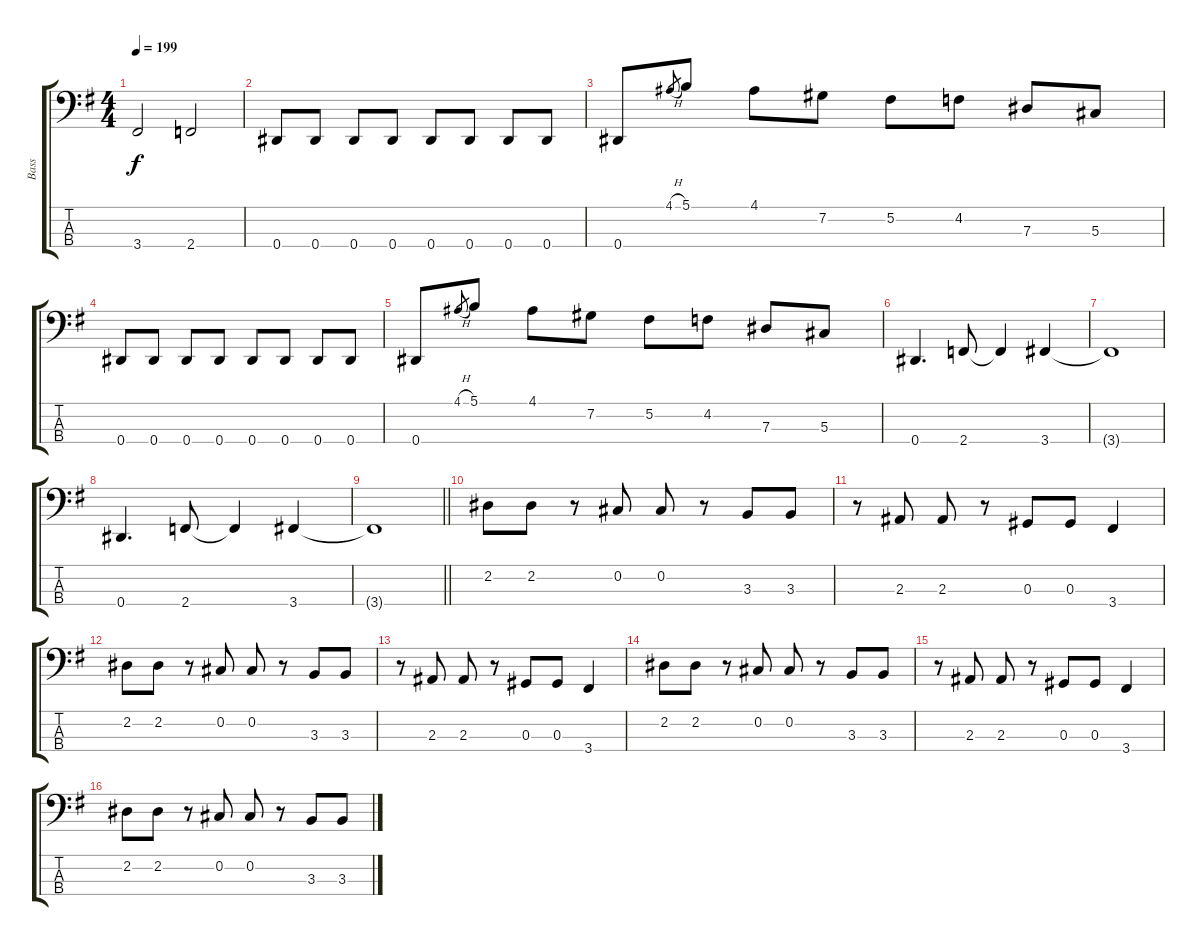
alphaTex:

\track ("Bass" "Bass") {instrument electricbasspick}
\staff {score tabs}
\tuning (Gb2 Db2 Ab1 Eb1) {hide}
\ts (4 4)
\tempo 199
\clef f4
\ks g
3.4.2{dy f} 2.4.2 |
0.4.8 0.4.8 0.4.8 0.4.8 0.4.8 0.4.8 0.4.8 0.4.8 |
0.4.8 4.1{h}.8{gr} 5.1.8 4.1.8 7.2.8 5.2.8 4.2.8 7.3.8 5.3.8 |
0.4.8 0.4.8 0.4.8 0.4.8 0.4.8 0.4.8 0.4.8 0.4.8 |
0.4.8 4.1{h}.8{gr} 5.1.8 4.1.8 7.2.8 5.2.8 4.2.8 7.3.8 5.3.8 |
0.4.4{d} 2.4.8 2.4{t}.4 3.4.4 |
3.4{t}.1 |
0.4.4{d} 2.4.8 2.4{t}.4 3.4.4 |
\barLineRight lightlight
3.4{t}.1 |
\section ("" " ")
2.2.8 2.2.8 r.8 0.2.8 0.2.8 r.8 3.3.8 3.3.8 |
r.8 2.3.8 2.3.8 r.8 0.3.8 0.3.8 3.4.4 |
2.2.8 2.2.8 r.8 0.2.8 0.2.8 r.8 3.3.8 3.3.8 |
r.8 2.3.8 2.3.8 r.8 0.3.8 0.3.8 3.4.4 |
2.2.8 2.2.8 r.8 0.2.8 0.2.8 r.8 3.3.8 3.3.8 |
r.8 2.3.8 2.3.8 r.8 0.3.8 0.3.8 3.4.4 |
2.2.8 2.2.8 r.8 0.2.8 0.2.8 r.8 3.3.8 3.3.8
